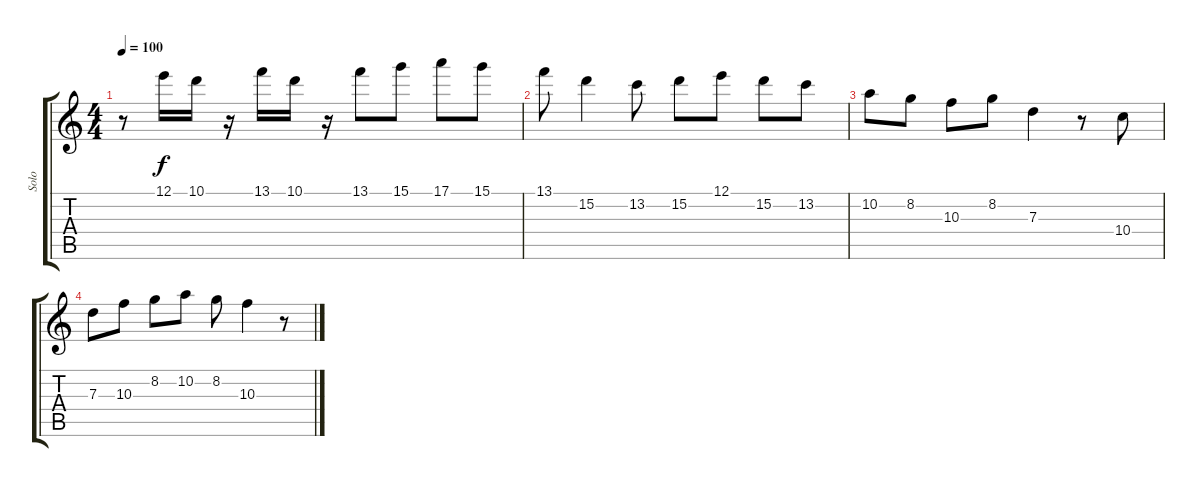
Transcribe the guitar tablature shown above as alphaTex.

\track ("Solo" "Solo") {instrument distortionguitar}
\staff {score tabs}
\tuning (E4 B3 G3 D3 A2 E2) {hide}
\ts (4 4)
\tempo 100
\clef g2
\ks c
r.8{dy f} 12.1.16 10.1.16 r.16 13.1.16 10.1.16 r.16 13.1.8 15.1.8 17.1.8 15.1.8 |
13.1.8 15.2.4 13.2.8 15.2.8 12.1.8 15.2.8 13.2.8 |
10.2.8 8.2.8 10.3.8 8.2.8 7.3.4 r.8 10.4.8 |
7.3.8 10.3.8 8.2.8 10.2.8 8.2.8 10.3.4 r.8
